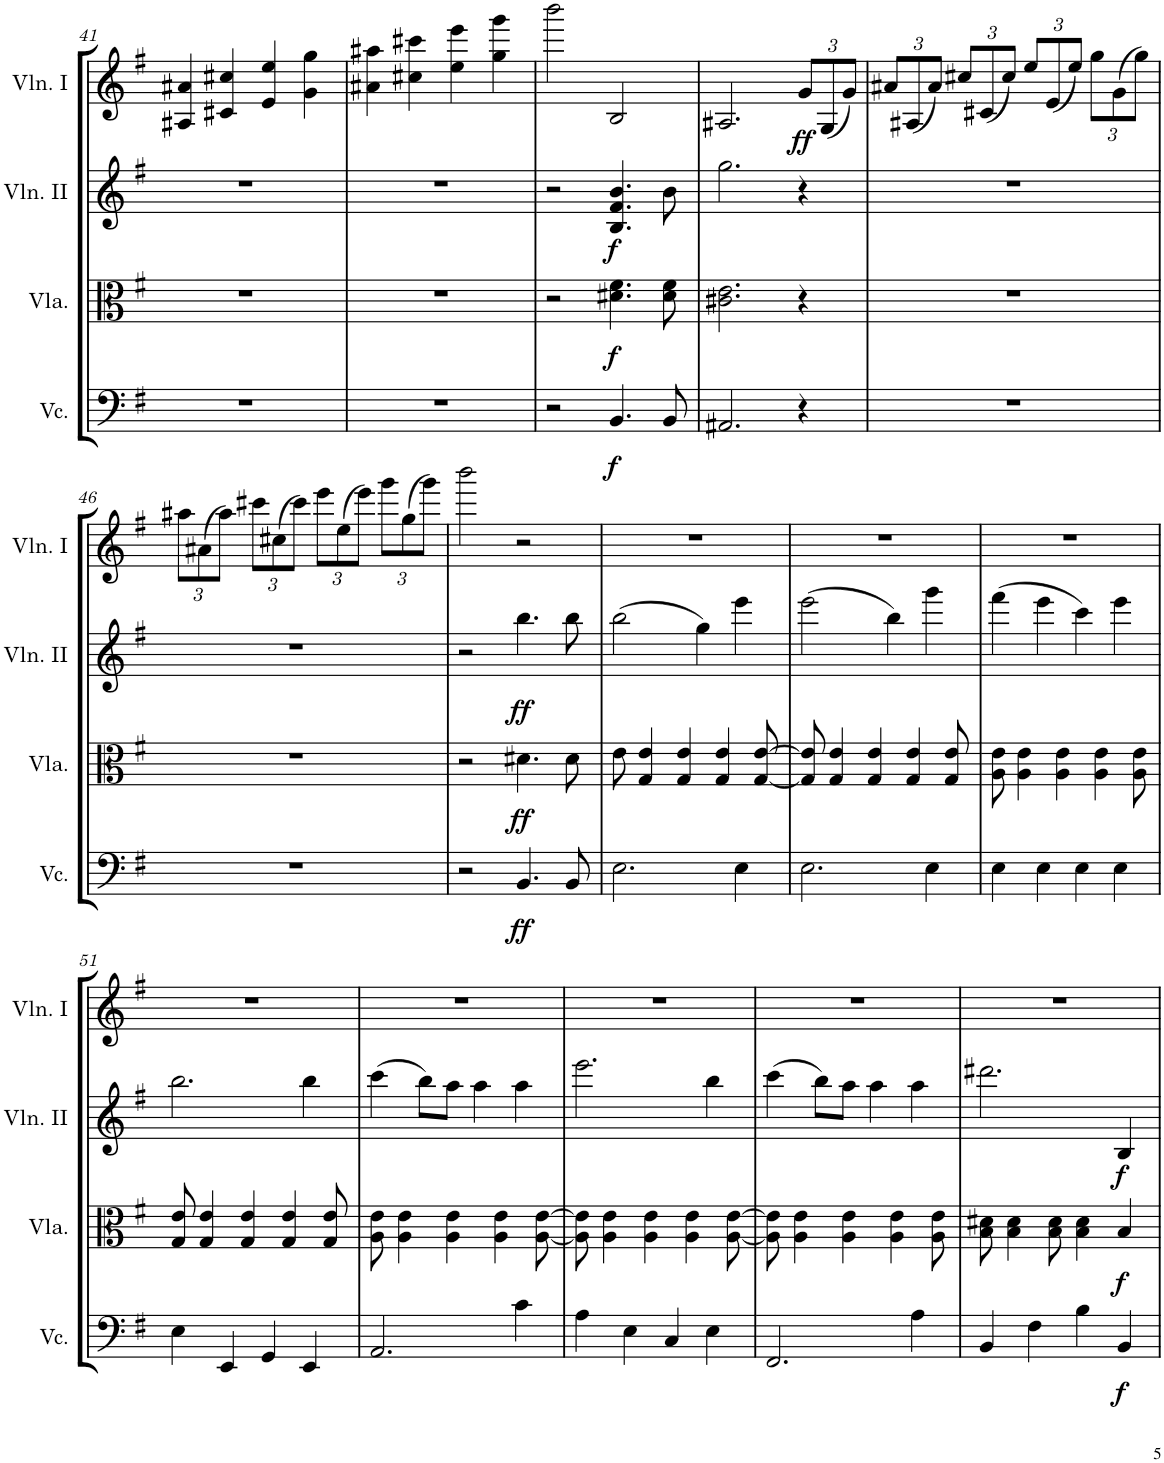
**kern	**dynam	**kern	**dynam	**kern	**dynam	**kern	**dynam
*part4	*part4	*part3	*part3	*part2	*part2	*part1	*part1
*staff4	*staff4	*staff3	*staff3	*staff2	*staff2	*staff1	*staff1
*I"Violoncellos	*	*I"Violas	*	*I"Violins II	*	*I"Violins I	*
*I'Vc.	*	*I'Vla.	*	*I'Vln. II	*	*I'Vln. I	*
!!LO:PB:g=z
*clefF4	*	*clefC3	*	*clefG2	*	*clefG2	*
*k[f#]	*	*k[f#]	*	*k[f#]	*	*k[f#]	*
*M4/4	*	*M4/4	*	*M4/4	*	*M4/4	*
=41	=41	=41	=41	=41	=41	=41	=41
1r	.	1r	.	1r	.	4A#X/ 4a#X/	.
.	.	.	.	.	.	4c#X/ 4cc#X/	.
.	.	.	.	.	.	4e/ 4ee/	.
.	.	.	.	.	.	4g\ 4gg\	.
=42	=42	=42	=42	=42	=42	=42	=42
1r	.	1r	.	1r	.	4a#X\ 4aa#X\	.
.	.	.	.	.	.	4cc#X\ 4ccc#X\	.
.	.	.	.	.	.	4ee\ 4eee\	.
.	.	.	.	.	.	4gg\ 4ggg\	.
=43	=43	=43	=43	=43	=43	=43	=43
2r	.	2r	.	2r	.	2bbb\	.
!	!LO:DY:b	!	!LO:DY:b	!	!LO:DY:b	!	!
4.BB/	f	4.d#X\ 4.f#\	f	4.B/ 4.f#/ 4.b/	f	2B/	.
8BB/	.	8d#\ 8f#\	.	8b\	.	.	.
=44	=44	=44	=44	=44	=44	=44	=44
2.AA#X/	.	2.c#X\ 2.e\	.	2.gg\	.	2.A#X/	.
*	*	*	*	*	*	*Xbrackettup	*
!	!	!	!	!	!	!	!LO:DY:b
4r	.	4r	.	4r	.	12g/L	ff
.	.	.	.	.	.	(12G/	.
.	.	.	.	.	.	12g/J)	.
=45	=45	=45	=45	=45	=45	=45	=45
1r	.	1r	.	1r	.	12a#X/L	.
.	.	.	.	.	.	(12A#X/	.
.	.	.	.	.	.	12a#/J)	.
.	.	.	.	.	.	12cc#X/L	.
.	.	.	.	.	.	(12c#X/	.
.	.	.	.	.	.	12cc#/J)	.
.	.	.	.	.	.	12ee/L	.
.	.	.	.	.	.	(12e/	.
.	.	.	.	.	.	12ee/J)	.
.	.	.	.	.	.	12gg\L	.
.	.	.	.	.	.	(12g\	.
.	.	.	.	.	.	12gg\J)	.
!!LO:LB:g=z
=46	=46	=46	=46	=46	=46	=46	=46
1r	.	1r	.	1r	.	12aa#X\L	.
.	.	.	.	.	.	(12a#X\	.
.	.	.	.	.	.	12aa#\J)	.
.	.	.	.	.	.	12ccc#X\L	.
.	.	.	.	.	.	(12cc#X\	.
.	.	.	.	.	.	12ccc#\J)	.
.	.	.	.	.	.	12eee\L	.
.	.	.	.	.	.	(12ee\	.
.	.	.	.	.	.	12eee\J)	.
.	.	.	.	.	.	12ggg\L	.
.	.	.	.	.	.	(12gg\	.
.	.	.	.	.	.	12ggg\J)	.
=47	=47	=47	=47	=47	=47	=47	=47
2r	.	2r	.	2r	.	2bbb\	.
!	!LO:DY:b	!	!LO:DY:b	!	!LO:DY:b	!	!
4.BB/	ff	4.d#X\	ff	4.bb\	ff	2r	.
8BB/	.	8d#\	.	8bb\	.	.	.
=48	=48	=48	=48	=48	=48	=48	=48
2.E\	.	8e\	.	(2bb\	.	1r	.
.	.	4G/ 4e/	.	.	.	.	.
.	.	4G/ 4e/	.	.	.	.	.
.	.	.	.	4gg\)	.	.	.
.	.	4G/ 4e/	.	.	.	.	.
4E\	.	.	.	4eee\	.	.	.
.	.	[8G/ [8e/	.	.	.	.	.
=49	=49	=49	=49	=49	=49	=49	=49
2.E\	.	8G/] 8e/]	.	(2eee\	.	1r	.
.	.	4G/ 4e/	.	.	.	.	.
.	.	4G/ 4e/	.	.	.	.	.
.	.	.	.	4bb\)	.	.	.
.	.	4G/ 4e/	.	.	.	.	.
4E\	.	.	.	4ggg\	.	.	.
.	.	8G/ 8e/	.	.	.	.	.
=50	=50	=50	=50	=50	=50	=50	=50
4E\	.	8A\ 8e\	.	(4fff#\	.	1r	.
.	.	4A\ 4e\	.	.	.	.	.
4E\	.	.	.	4eee\	.	.	.
.	.	4A\ 4e\	.	.	.	.	.
4E\	.	.	.	4ccc\)	.	.	.
.	.	4A\ 4e\	.	.	.	.	.
4E\	.	.	.	4eee\	.	.	.
.	.	8A\ 8e\	.	.	.	.	.
!!LO:LB:g=z
=51	=51	=51	=51	=51	=51	=51	=51
4E\	.	8G/ 8e/	.	2.bb\	.	1r	.
.	.	4G/ 4e/	.	.	.	.	.
4EE/	.	.	.	.	.	.	.
.	.	4G/ 4e/	.	.	.	.	.
4GG/	.	.	.	.	.	.	.
.	.	4G/ 4e/	.	.	.	.	.
4EE/	.	.	.	4bb\	.	.	.
.	.	8G/ 8e/	.	.	.	.	.
=52	=52	=52	=52	=52	=52	=52	=52
2.AA/	.	8A\ 8e\	.	(4ccc\	.	1r	.
.	.	4A\ 4e\	.	.	.	.	.
.	.	.	.	8bb\L)	.	.	.
.	.	4A\ 4e\	.	8aa\J	.	.	.
.	.	.	.	4aa\	.	.	.
.	.	4A\ 4e\	.	.	.	.	.
4c\	.	.	.	4aa\	.	.	.
.	.	[8A\ [8e\	.	.	.	.	.
=53	=53	=53	=53	=53	=53	=53	=53
4A\	.	8A\] 8e\]	.	2.eee\	.	1r	.
.	.	4A\ 4e\	.	.	.	.	.
4E\	.	.	.	.	.	.	.
.	.	4A\ 4e\	.	.	.	.	.
4C/	.	.	.	.	.	.	.
.	.	4A\ 4e\	.	.	.	.	.
4E\	.	.	.	4bb\	.	.	.
.	.	[8A\ [8e\	.	.	.	.	.
=54	=54	=54	=54	=54	=54	=54	=54
2.FF#/	.	8A\] 8e\]	.	(4ccc\	.	1r	.
.	.	4A\ 4e\	.	.	.	.	.
.	.	.	.	8bb\L)	.	.	.
.	.	4A\ 4e\	.	8aa\J	.	.	.
.	.	.	.	4aa\	.	.	.
.	.	4A\ 4e\	.	.	.	.	.
4A\	.	.	.	4aa\	.	.	.
.	.	8A\ 8e\	.	.	.	.	.
=55	=55	=55	=55	=55	=55	=55	=55
4BB/	.	8B\ 8d#X\	.	2.ddd#X\	.	1r	.
.	.	4B\ 4d#\	.	.	.	.	.
4F#\	.	.	.	.	.	.	.
.	.	8B\ 8d#\	.	.	.	.	.
4B\	.	4B\ 4d#\	.	.	.	.	.
!	!LO:DY:b	!	!LO:DY:b	!	!LO:DY:b	!	!
4BB/	f	4B/	f	4B/	f	.	.
=	=	=	=	=	=	=	=
*-	*-	*-	*-	*-	*-	*-	*-
